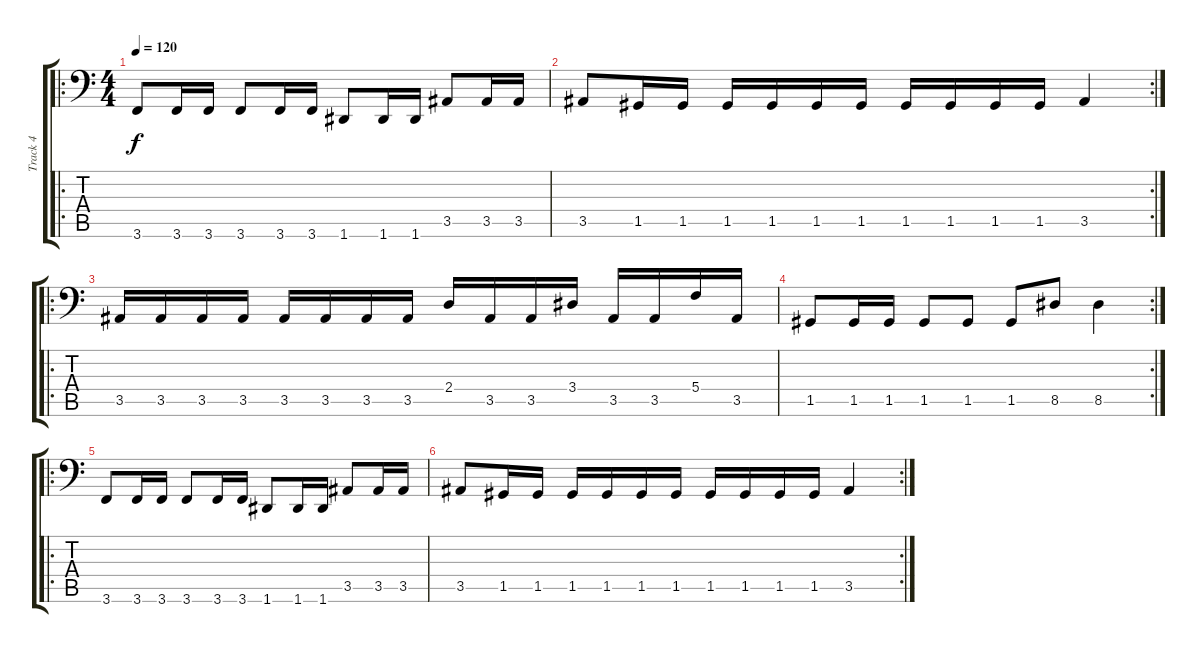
\track ("Track 4" "Track 4") {instrument electricbasspick}
\staff {score tabs}
\tuning (D3 A2 F2 C2 G1 D1) {hide}
\ro
\ts (4 4)
\tempo 120
\clef f4
\ks c
3.6.8{dy f instrument electricbasspick} 3.6.16 3.6.16 3.6.8 3.6.16 3.6.16 1.6.8 1.6.16 1.6.16 3.5.8 3.5.16 3.5.16 |
\rc 2
3.5.8 1.5.16 1.5.16 1.5.16 1.5.16 1.5.16 1.5.16 1.5.16 1.5.16 1.5.16 1.5.16 3.5.4 |
\ro
3.5.16 3.5.16 3.5.16 3.5.16 3.5.16 3.5.16 3.5.16 3.5.16 2.4.16 3.5.16 3.5.16 3.4.16 3.5.16 3.5.16 5.4.16 3.5.16 |
\rc 2
1.5.8 1.5.16 1.5.16 1.5.8 1.5.8 1.5.8 8.5.8 8.5.4 |
\ro
3.6.8 3.6.16 3.6.16 3.6.8 3.6.16 3.6.16 1.6.8 1.6.16 1.6.16 3.5.8 3.5.16 3.5.16 |
\rc 2
3.5.8 1.5.16 1.5.16 1.5.16 1.5.16 1.5.16 1.5.16 1.5.16 1.5.16 1.5.16 1.5.16 3.5.4
